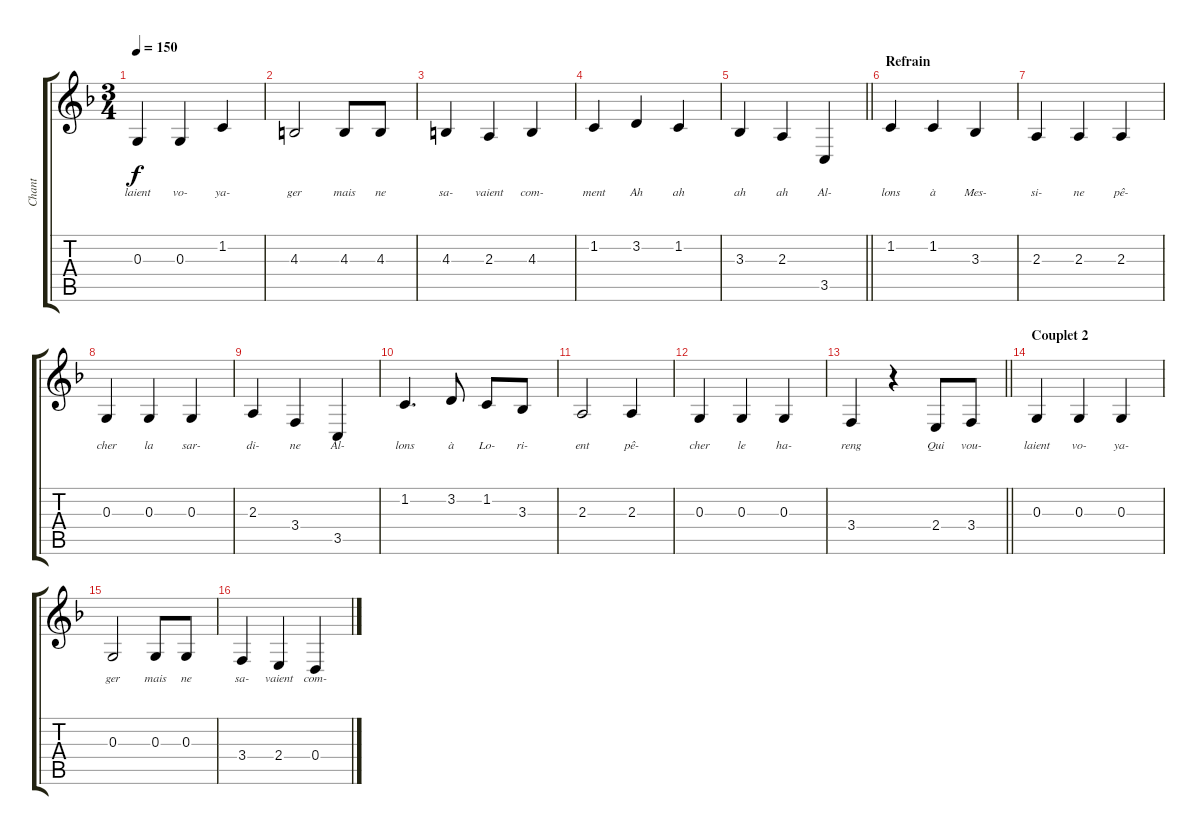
\track ("Chant" "Chant") {mute instrument violin}
\staff {score tabs}
\tuning (E4 B3 G3 D3 A2 E2) {hide}
\ts (3 4)
\tempo 150
\clef g2
\ks f
0.3.4{lyrics (0 "laient") lyrics (1 "") lyrics (2 "") lyrics (3 "") lyrics (4 "") dy f} 0.3.4{lyrics (0 "vo-") lyrics (1 "") lyrics (2 "") lyrics (3 "") lyrics (4 "")} 1.2.4{lyrics (0 "ya-") lyrics (1 "") lyrics (2 "") lyrics (3 "") lyrics (4 "")} |
4.3.2{lyrics (0 "ger") lyrics (1 "") lyrics (2 "") lyrics (3 "") lyrics (4 "")} 4.3.8{lyrics (0 "mais") lyrics (1 "") lyrics (2 "") lyrics (3 "") lyrics (4 "")} 4.3.8{lyrics (0 "ne") lyrics (1 "") lyrics (2 "") lyrics (3 "") lyrics (4 "")} |
4.3.4{lyrics (0 "sa-") lyrics (1 "") lyrics (2 "") lyrics (3 "") lyrics (4 "")} 2.3.4{lyrics (0 "vaient") lyrics (1 "") lyrics (2 "") lyrics (3 "") lyrics (4 "")} 4.3.4{lyrics (0 "com-") lyrics (1 "") lyrics (2 "") lyrics (3 "") lyrics (4 "")} |
1.2.4{lyrics (0 "ment") lyrics (1 "") lyrics (2 "") lyrics (3 "") lyrics (4 "")} 3.2.4{lyrics (0 "Ah") lyrics (1 "") lyrics (2 "") lyrics (3 "") lyrics (4 "")} 1.2.4{lyrics (0 "ah") lyrics (1 "") lyrics (2 "") lyrics (3 "") lyrics (4 "")} |
\barLineRight lightlight
3.3.4{lyrics (0 "ah") lyrics (1 "") lyrics (2 "") lyrics (3 "") lyrics (4 "")} 2.3.4{lyrics (0 "ah") lyrics (1 "") lyrics (2 "") lyrics (3 "") lyrics (4 "")} 3.5.4{lyrics (0 "Al-") lyrics (1 "") lyrics (2 "") lyrics (3 "") lyrics (4 "")} |
\section ("" "Refrain")
1.2.4{lyrics (0 "lons") lyrics (1 "") lyrics (2 "") lyrics (3 "") lyrics (4 "")} 1.2.4{lyrics (0 "à") lyrics (1 "") lyrics (2 "") lyrics (3 "") lyrics (4 "")} 3.3.4{lyrics (0 "Mes-") lyrics (1 "") lyrics (2 "") lyrics (3 "") lyrics (4 "")} |
2.3.4{lyrics (0 "si-") lyrics (1 "") lyrics (2 "") lyrics (3 "") lyrics (4 "")} 2.3.4{lyrics (0 "ne") lyrics (1 "") lyrics (2 "") lyrics (3 "") lyrics (4 "")} 2.3.4{lyrics (0 "pê-") lyrics (1 "") lyrics (2 "") lyrics (3 "") lyrics (4 "")} |
0.3.4{lyrics (0 "cher") lyrics (1 "") lyrics (2 "") lyrics (3 "") lyrics (4 "")} 0.3.4{lyrics (0 "la") lyrics (1 "") lyrics (2 "") lyrics (3 "") lyrics (4 "")} 0.3.4{lyrics (0 "sar-") lyrics (1 "") lyrics (2 "") lyrics (3 "") lyrics (4 "")} |
2.3.4{lyrics (0 "di-") lyrics (1 "") lyrics (2 "") lyrics (3 "") lyrics (4 "")} 3.4.4{lyrics (0 "ne") lyrics (1 "") lyrics (2 "") lyrics (3 "") lyrics (4 "")} 3.5.4{lyrics (0 "Al-") lyrics (1 "") lyrics (2 "") lyrics (3 "") lyrics (4 "")} |
1.2.4{d lyrics (0 "lons") lyrics (1 "") lyrics (2 "") lyrics (3 "") lyrics (4 "")} 3.2.8{lyrics (0 "à") lyrics (1 "") lyrics (2 "") lyrics (3 "") lyrics (4 "")} 1.2.8{lyrics (0 "Lo-") lyrics (1 "") lyrics (2 "") lyrics (3 "") lyrics (4 "")} 3.3.8{lyrics (0 "ri-") lyrics (1 "") lyrics (2 "") lyrics (3 "") lyrics (4 "")} |
2.3.2{lyrics (0 "ent") lyrics (1 "") lyrics (2 "") lyrics (3 "") lyrics (4 "")} 2.3.4{lyrics (0 "pê-") lyrics (1 "") lyrics (2 "") lyrics (3 "") lyrics (4 "")} |
0.3.4{lyrics (0 "cher") lyrics (1 "") lyrics (2 "") lyrics (3 "") lyrics (4 "")} 0.3.4{lyrics (0 "le") lyrics (1 "") lyrics (2 "") lyrics (3 "") lyrics (4 "")} 0.3.4{lyrics (0 "ha-") lyrics (1 "") lyrics (2 "") lyrics (3 "") lyrics (4 "")} |
\barLineRight lightlight
3.4.4{lyrics (0 "reng") lyrics (1 "") lyrics (2 "") lyrics (3 "") lyrics (4 "")} r.4 2.4.8{lyrics (0 "Qui") lyrics (1 "") lyrics (2 "") lyrics (3 "") lyrics (4 "")} 3.4.8{lyrics (0 "vou-") lyrics (1 "") lyrics (2 "") lyrics (3 "") lyrics (4 "")} |
\section ("" "Couplet 2")
0.3.4{lyrics (0 "laient") lyrics (1 "") lyrics (2 "") lyrics (3 "") lyrics (4 "")} 0.3.4{lyrics (0 "vo-") lyrics (1 "") lyrics (2 "") lyrics (3 "") lyrics (4 "")} 0.3.4{lyrics (0 "ya-") lyrics (1 "") lyrics (2 "") lyrics (3 "") lyrics (4 "")} |
0.3.2{lyrics (0 "ger") lyrics (1 "") lyrics (2 "") lyrics (3 "") lyrics (4 "")} 0.3.8{lyrics (0 "mais") lyrics (1 "") lyrics (2 "") lyrics (3 "") lyrics (4 "")} 0.3.8{lyrics (0 "ne") lyrics (1 "") lyrics (2 "") lyrics (3 "") lyrics (4 "")} |
3.4.4{lyrics (0 "sa-") lyrics (1 "") lyrics (2 "") lyrics (3 "") lyrics (4 "")} 2.4.4{lyrics (0 "vaient") lyrics (1 "") lyrics (2 "") lyrics (3 "") lyrics (4 "")} 0.4.4{lyrics (0 "com-") lyrics (1 "") lyrics (2 "") lyrics (3 "") lyrics (4 "")}
